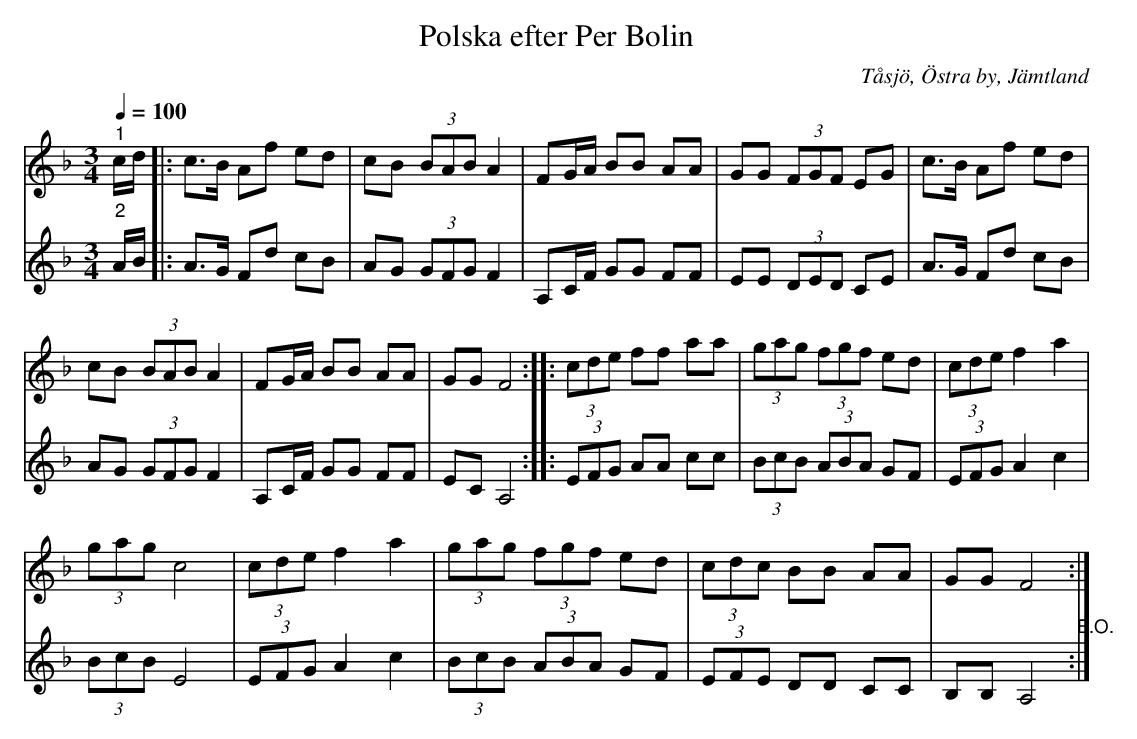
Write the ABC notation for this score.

X:1
T:Polska efter Per Bolin
O:Tåsjö, Östra by, Jämtland
L:1/8
Q:1/4=100
M:3/4
K:F
V:1
"^1" c/d/ |: c>B Af ed | cB (3BAB A2 | FG/A/ BB AA | GG (3FGF EG | c>B Af ed |
 cB (3BAB A2 | FG/A/ BB AA | GG F4 :: (3cde ff aa | (3gag (3fgf ed | (3cde f2 a2 |
 (3gag c4 | (3cde f2 a2 | (3gag (3fgf ed | (3cdc BB AA | GG F4 :|
V:2
"^2" A/B/ |: A>G Fd cB | AG (3GFG F2 | A,C/F/ GG FF | EE (3DED CE | A>G Fd cB |
 AG (3GFG F2 | A,C/F/ GG FF | EC A,4 :: (3EFG AA cc | (3BcB (3ABA GF | (3EFG A2 c2 |
(3BcB E4 | (3EFG A2 c2 | (3BcB (3ABA GF | (3EFE DD CC | B,B, A,4"^B.O." :|
